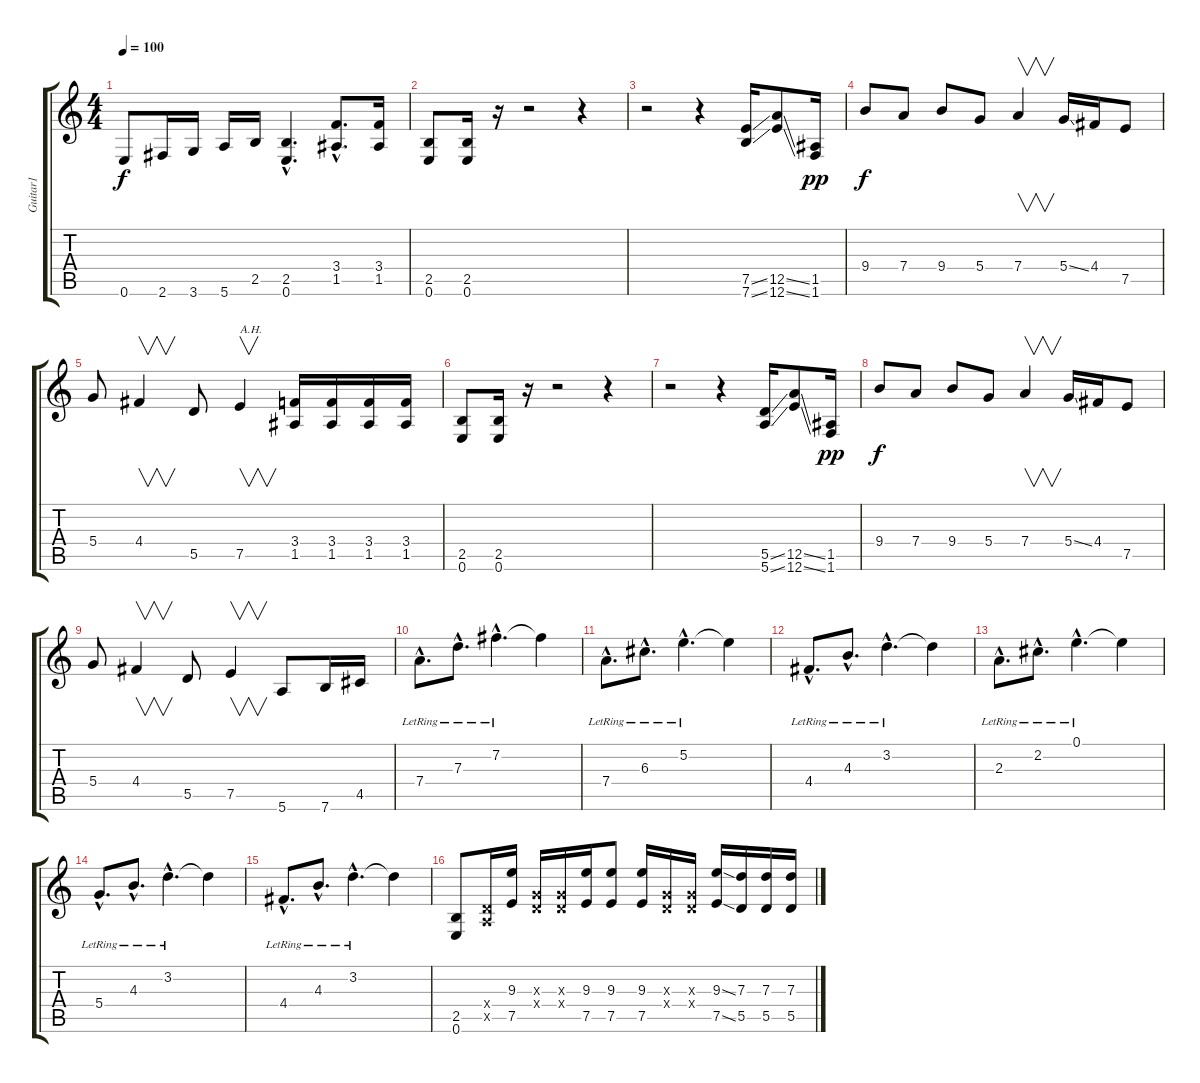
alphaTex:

\track ("Guitar1" "Guitar1") {instrument distortionguitar}
\staff {score tabs}
\tuning (E4 B3 G3 D3 A2 E2) {hide}
\ts (4 4)
\tempo 100
\clef g2
\ks c
0.6.8{dy f} 2.6.16 3.6.16 5.6.16 2.5.16 (2.5{hac} 0.6{hac}).4{d} (3.4{hac} 1.5{hac}).8{d} (3.4 1.5).16 |
(2.5 0.6).8 (2.5 0.6).16 r.16 r.2 r.4 |
r.2 r.4 (7.5{ss} 7.6{ss}).16 (12.5{ss} 12.6{ss}).8 (1.5 1.6).16{dy pp} |
9.4.8{dy f} 7.4.8 9.4.8 5.4.8 7.4.4{v} 5.4{ss}.16 4.4.16 7.5.8 |
5.4.8 4.4.4{v} 5.5.8 7.5.4{v txt "A.H." instrument guitarharmonics} (3.4 1.5).16{instrument distortionguitar} (3.4 1.5).16 (3.4 1.5).16 (3.4 1.5).16 |
(2.5 0.6).8 (2.5 0.6).16 r.16 r.2 r.4 |
r.2 r.4 (5.5{ss} 5.6{ss}).16 (12.5{ss} 12.6{ss}).8 (1.5 1.6).16{dy pp} |
9.4.8{dy f} 7.4.8 9.4.8 5.4.8 7.4.4{v} 5.4{ss}.16 4.4.16 7.5.8 |
5.4.8 4.4.4{v} 5.5.8 7.5.4{v} 5.6.8 7.6.16 4.5.16 |
7.4{hac lr}.8{d instrument acousticguitarsteel} 7.3{hac lr}.8{d} 7.2{hac lr}.4{d} 7.2{t}.4 |
7.4{hac lr}.8{d} 6.3{hac lr}.8{d} 5.2{hac lr}.4{d} 5.2{t}.4 |
4.4{hac lr}.8{d} 4.3{hac lr}.8{d} 3.2{hac lr}.4{d} 3.2{t}.4 |
2.3{hac lr}.8{d} 2.2{hac lr}.8{d} 0.1{hac lr}.4{d} 0.1{t}.4 |
5.4{hac lr}.8{d} 4.3{hac lr}.8{d} 3.2{hac lr}.4{d} 3.2{t}.4 |
4.4{hac lr}.8{d} 4.3{hac lr}.8{d} 3.2{hac lr}.4{d} 3.2{t}.4 |
(2.5 0.6).8{instrument distortionguitar} (0.4{x} 0.5{x}).16 (9.3 7.5).16 (0.3{x} 0.4{x}).16 (0.3{x} 0.4{x}).16 (9.3 7.5).16 (9.3 7.5).8 (9.3 7.5).16 (0.3{x} 0.4{x}).16 (0.3{x} 0.4{x}).16 (9.3{ss} 7.5{ss}).16 (7.3 5.5).16 (7.3 5.5).16 (7.3 5.5).16
